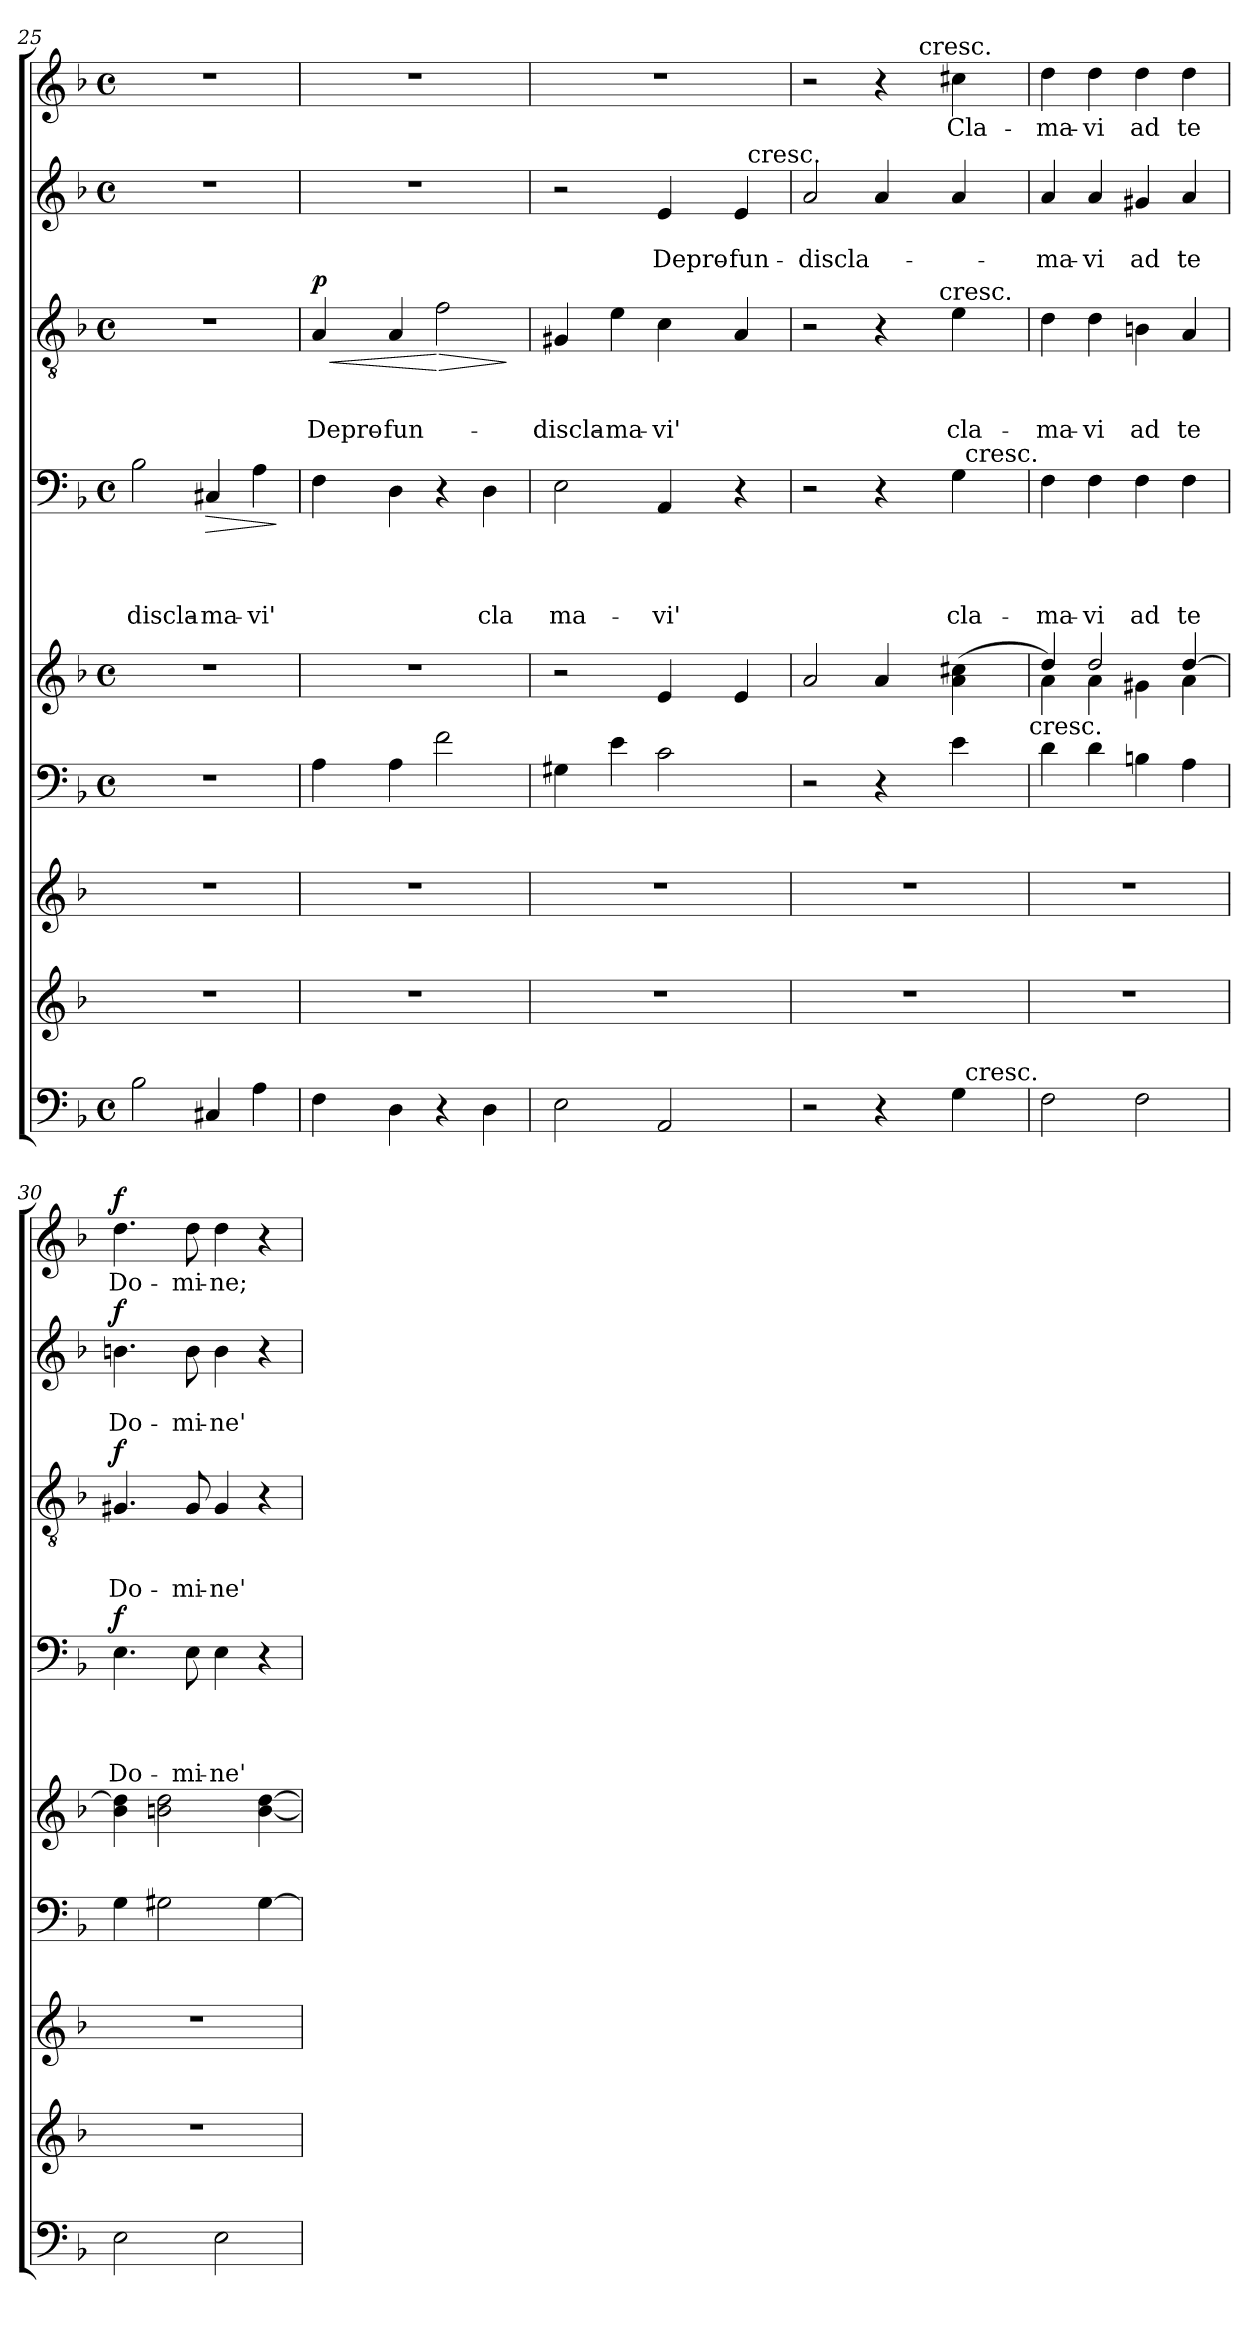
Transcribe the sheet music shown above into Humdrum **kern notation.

**kern	**kern	**kern	**kern	**kern	**kern	**text	**text	**text	**text	**dynam	**kern	**text	**text	**text	**dynam	**kern	**text	**text	**dynam	**kern	**text	**dynam
*part8	*part7	*part6	*part5	*part5	*part4	*part4	*part4	*part4	*part4	*part4	*part3	*part3	*part3	*part3	*part3	*part2	*part2	*part2	*part2	*part1	*part1	*part1
*staff9	*staff8	*staff7	*staff6	*staff5	*staff4	*staff4	*staff4	*staff4	*staff4	*staff4	*staff3	*staff3	*staff3	*staff3	*staff3	*staff2	*staff2	*staff2	*staff2	*staff1	*staff1	*staff1
*clefF4	*clefG2	*clefG2	*clefF4	*clefG2	*clefF4	*	*	*	*	*	*clefGv2	*	*	*	*	*clefG2	*	*	*	*clefG2	*	*
*k[b-]	*k[b-]	*k[b-]	*k[b-]	*k[b-]	*k[b-]	*	*	*	*	*	*k[b-]	*	*	*	*	*k[b-]	*	*	*	*k[b-]	*	*
*F:	*F:	*F:	*F:	*F:	*F:	*	*	*	*	*	*F:	*	*	*	*	*F:	*	*	*	*F:	*	*
*M4/4	*	*	*M4/4	*M4/4	*M4/4	*	*	*	*	*	*M4/4	*	*	*	*	*M4/4	*	*	*	*M4/4	*	*
*met(c)	*	*	*met(c)	*met(c)	*met(c)	*	*	*	*	*	*met(c)	*	*	*	*	*met(c)	*	*	*	*met(c)	*	*
=25	=25	=25	=25	=25	=25	=25	=25	=25	=25	=25	=25	=25	=25	=25	=25	=25	=25	=25	=25	=25	=25	=25
!	!	!	!	!	!	!	!	!	!LO:LY:b	!	!	!	!	!	!	!	!	!	!	!	!	!
2B-\	1r	1r	1r	1r	2B-\	.	.	.	-discla-	.	1r	.	.	.	.	1r	.	.	.	1r	.	.
!	!	!	!	!	!	!	!	!	!LO:LY:b	!LO:HP:b	!	!	!	!	!	!	!	!	!	!	!	!
4C#X/	.	.	.	.	4C#X/	.	.	.	-ma-	>	.	.	.	.	.	.	.	.	.	.	.	.
!	!	!	!	!	!	!	!	!	!LO:LY:b	!	!	!	!	!	!	!	!	!	!	!	!	!
4A\	.	.	.	.	4A\	.	.	.	-vi'	.	.	.	.	.	.	.	.	.	.	.	.	.
.	.	.	.	.	.	.	.	.	.	]	.	.	.	.	.	.	.	.	.	.	.	.
=26	=26	=26	=26	=26	=26	=26	=26	=26	=26	=26	=26	=26	=26	=26	=26	=26	=26	=26	=26	=26	=26	=26
!	!	!	!	!	!	!	!	!	!	!	!	!	!	!LO:LY:b	!LO:HP:b	!	!	!	!	!	!	!
!	!	!	!	!	!	!	!	!	!	!	!	!	!	!	!LO:DY:n=1:a	!	!	!	!	!	!	!
4F\	1r	1r	4A\	1r	4F\	.	.	.	.	.	4A/	.	.	Depro-	< p	1r	.	.	.	1r	.	.
!	!	!	!	!	!	!	!	!	!	!	!	!	!	!LO:LY:b	!	!	!	!	!	!	!	!
4D\	.	.	4A\	.	4D\	.	.	.	.	.	4A/	.	.	-fun-	.	.	.	.	.	.	.	.
!	!	!	!	!	!	!	!	!	!	!	!	!	!	!	!LO:HP:n=1:b	!	!	!	!	!	!	!
4r	.	.	2f\	.	4r	.	.	.	.	.	2f\	.	.	.	[ >	.	.	.	.	.	.	.
!	!	!	!	!	!	!	!	!	!LO:LY:b	!	!	!	!	!	!	!	!	!	!	!	!	!
4D\	.	.	.	.	4D\	.	.	.	cla	.	.	.	.	.	.	.	.	.	.	.	.	.
.	.	.	.	.	.	.	.	.	.	.	.	.	.	.	]	.	.	.	.	.	.	.
!!LO:PB:g=z
=27	=27	=27	=27	=27	=27	=27	=27	=27	=27	=27	=27	=27	=27	=27	=27	=27	=27	=27	=27	=27	=27	=27
!	!	!	!	!	!	!	!	!	!LO:LY:b	!	!	!	!	!LO:LY:b	!	!	!	!	!	!	!	!
*	*	*	*	*	*	*	*	*	*	*	*	*	*	*	*	*^	*	*	*	*	*	*
2E\	1r	1r	4G#X\	2r	2E\	.	.	.	ma-	.	4G#X/	.	.	-discla-	.	2r	2ryy	.	.	.	1r	.	.
!	!	!	!	!	!	!	!	!	!	!	!	!	!	!LO:LY:b	!	!	!	!	!	!	!	!	!
.	.	.	4e\	.	.	.	.	.	.	.	4e\	.	.	-ma-	.	.	.	.	.	.	.	.	.
!	!	!	!	!	!	!	!	!	!LO:LY:b	!	!	!	!	!LO:LY:b	!	!	!	!	!LO:LY:b	!	!	!	!
2AA/	.	.	2c\	4e/	4AA/	.	.	.	-vi'	.	4c\	.	.	-vi'	.	4e/	4ryy	.	Depro-	.	.	.	.
!	!	!	!	!	!	!	!	!	!	!	!	!	!	!	!	!	!	!	!LO:LY:b	!	!	!	!
.	.	.	.	4e/	4r	.	.	.	.	.	4A/	.	.	.	.	4e/	32ryy	.	-fun-	.	.	.	.
!	!	!	!	!	!	!	!	!	!	!	!	!	!	!	!	!	!LO:TX:a:t=cresc.	!	!	!	!	!	!
.	.	.	.	.	.	.	.	.	.	.	.	.	.	.	.	.	8..ryy	.	.	.	.	.	.
=28	=28	=28	=28	=28	=28	=28	=28	=28	=28	=28	=28	=28	=28	=28	=28	=28	=28	=28	=28	=28	=28	=28	=28
!	!	!	!	!	!	!	!	!	!	!	!	!	!	!	!	!	!	!	!LO:LY:b	!	!	!	!
*^	*	*	*	*	*^	*	*	*	*	*	*^	*	*	*	*	*v	*v	*	*	*	*^	*	*
2r	2ryy	1r	1r	2r	2a/	2r	2ryy	.	.	.	.	.	2r	2ryy	.	.	.	.	2a/	.	-discla-	.	2r	2ryy	.	.
4r	4ryy	.	.	4r	4a/	4r	4ryy	.	.	.	.	.	4r	8..ryy	.	.	.	.	4a/	.	.	.	4r	8ryy	.	.
.	.	.	.	.	.	.	.	.	.	.	.	.	.	.	.	.	.	.	.	.	.	.	.	32ryy	.	.
!	!	!	!	!	!	!	!	!	!	!	!	!	!	!	!	!	!	!	!	!	!	!	!	!LO:TX:a:t=cresc.	!	!
.	.	.	.	.	.	.	.	.	.	.	.	.	.	.	.	.	.	.	.	.	.	.	.	4ryy	.	.
!	!	!	!	!	!	!	!	!	!	!	!	!	!	!LO:TX:a:t=cresc.	!	!	!	!	!	!	!	!	!	!	!	!
.	.	.	.	.	.	.	.	.	.	.	.	.	.	4ryy	.	.	.	.	.	.	.	.	.	.	.	.
!	!	!	!	!	!	!	!	!	!	!	!LO:LY:b	!	!	!	!	!	!LO:LY:b	!	!	!	!	!	!	!	!LO:LY:b	!
4G\	32ryy	.	.	4e\	(4a\ 4cc#X\	4G\	32ryy	.	.	.	cla-	.	4e\	.	.	.	cla-	.	4a/	.	.	.	4cc#X\	.	Cla-	.
!	!	!	!	!	!	!	!LO:TX:a:t=cresc.	!	!	!	!	!	!	!	!	!	!	!	!	!	!	!	!	!	!	!
!	!LO:TX:a:t=cresc.	!	!	!	!	!	!	!	!	!	!	!	!	!	!	!	!	!	!	!	!	!	!	!	!	!
.	8..ryy	.	.	.	.	.	8..ryy	.	.	.	.	.	.	.	.	.	.	.	.	.	.	.	.	.	.	.
.	.	.	.	.	.	.	.	.	.	.	.	.	.	.	.	.	.	.	.	.	.	.	.	16.ryy	.	.
.	.	.	.	.	.	.	.	.	.	.	.	.	.	32ryy	.	.	.	.	.	.	.	.	.	.	.	.
!	!	!	!	!	!LO:TX:b:t=cresc.	!	!	!	!	!	!	!	!	!	!	!	!	!	!	!	!	!	!	!	!	!
=29	=29	=29	=29	=29	=29	=29	=29	=29	=29	=29	=29	=29	=29	=29	=29	=29	=29	=29	=29	=29	=29	=29	=29	=29	=29	=29
*	*	*	*	*	*^	*	*	*	*	*	*	*	*	*	*	*	*	*	*	*	*	*	*	*	*	*
!	!	!	!	!	!	!	!	!	!	!	!	!LO:LY:b	!	!	!	!	!	!LO:LY:b	!	!	!	!LO:LY:b	!	!	!	!LO:LY:b	!
*	*	*	*	*	*	*	*v	*v	*	*	*	*	*	*	*	*	*	*	*	*	*	*	*	*v	*v	*	*
*v	*v	*	*	*	*	*	*	*	*	*	*	*	*v	*v	*	*	*	*	*	*	*	*	*	*	*
2F\	1r	1r	4d\	4dd/	4a\)	4F\	.	.	.	-ma-	.	4d\	.	.	-ma-	.	4a/	.	-ma-	.	4dd\	-ma-	.
!	!	!	!	!	!	!	!	!	!	!LO:LY:b:rj	!	!	!	!	!LO:LY:b:rj	!	!	!	!LO:LY:b:rj	!	!	!LO:LY:b:rj	!
.	.	.	4d\	2dd/	4a\	4F\	.	.	.	-vi	.	4d\	.	.	-vi	.	4a/	.	-vi	.	4dd\	-vi	.
!	!	!	!	!	!	!	!	!	!	!LO:LY:b	!	!	!	!	!LO:LY:b	!	!	!	!LO:LY:b	!	!	!LO:LY:b	!
2F\	.	.	4Bn\	.	4g#X\	4F\	.	.	.	ad	.	4Bn\	.	.	ad	.	4g#X/	.	ad	.	4dd\	ad	.
!	!	!	!	!	!	!	!	!	!	!LO:LY:b	!	!	!	!	!LO:LY:b	!	!	!	!LO:LY:b	!	!	!LO:LY:b	!
.	.	.	4A\	[>4dd/	4a\	4F\	.	.	.	te	.	4A/	.	.	te	.	4a/	.	te	.	4dd\	te	.
=30	=30	=30	=30	=30	=30	=30	=30	=30	=30	=30	=30	=30	=30	=30	=30	=30	=30	=30	=30	=30	=30	=30	=30
!	!	!	!	!	!	!	!	!	!	!LO:LY:b	!LO:DY:a	!	!	!	!LO:LY:b	!LO:DY:a	!	!	!LO:LY:b	!LO:DY:a	!	!LO:LY:b	!LO:DY:a
*	*	*	*	*v	*v	*	*	*	*	*	*	*	*	*	*	*	*	*	*	*	*	*	*
2E\	1r	1r	4G\	4b-\ 4dd\]	4.E\	.	.	.	Do-	f	4.G#X/	.	.	Do-	f	4.bn\	.	Do-	f	4.dd\	Do-	f
.	.	.	2G#X\	2bn\ 2dd\	.	.	.	.	.	.	.	.	.	.	.	.	.	.	.	.	.	.
!	!	!	!	!	!	!	!	!	!LO:LY:b	!	!	!	!	!LO:LY:b	!	!	!	!LO:LY:b	!	!	!LO:LY:b	!
.	.	.	.	.	8E\	.	.	.	-mi-	.	8G#/	.	.	-mi-	.	8b\	.	-mi-	.	8dd\	-mi-	.
!	!	!	!	!	!	!	!	!	!LO:LY:b	!	!	!	!	!LO:LY:b	!	!	!	!LO:LY:b	!	!	!LO:LY:b	!
2E\	.	.	.	.	4E\	.	.	.	-ne'	.	4G#/	.	.	-ne'	.	4b\	.	-ne'	.	4dd\	-ne;	.
.	.	.	[>4G#\	[<4b\ [>4dd\	4r	.	.	.	.	.	4r	.	.	.	.	4r	.	.	.	4r	.	.
=	=	=	=	=	=	=	=	=	=	=	=	=	=	=	=	=	=	=	=	=	=	=
*-	*-	*-	*-	*-	*-	*-	*-	*-	*-	*-	*-	*-	*-	*-	*-	*-	*-	*-	*-	*-	*-	*-
